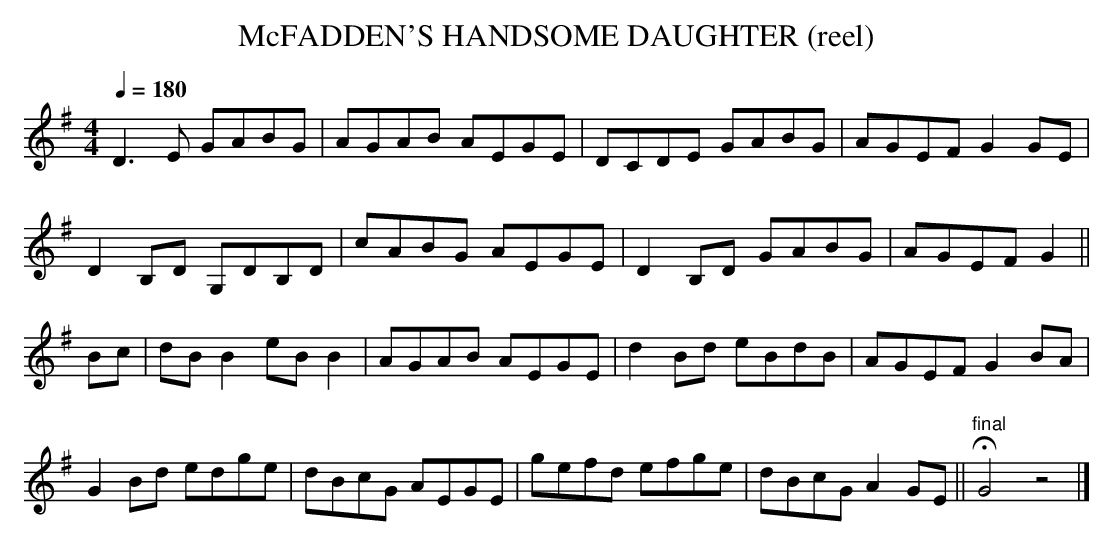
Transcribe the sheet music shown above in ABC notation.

X:1
T:McFADDEN'S HANDSOME DAUGHTER (reel)
Q:1/4=180
M:4/4
K:G
D3E GABG|AGAB AEGE|DCDE GABG|AGEF G2GE|
D2 B,D G,DB,D|cABG AEGE|D2 B,D GABG|AGEF G2||
Bc|dB B2 eB B2|AGAB AEGE|d2 Bd eBdB|AGEF G2 BA|
G2 Bd edge|dBcG AEGE|gefd efge|dBcG A2 GE||"final"HG4z4|]
